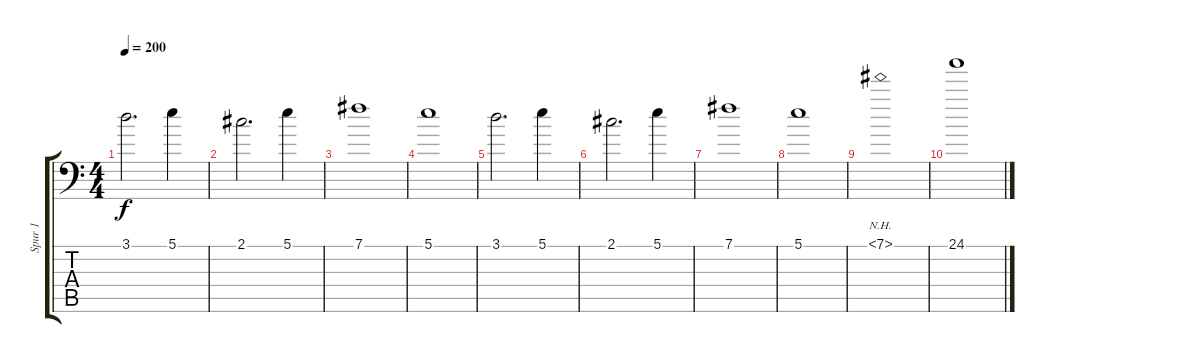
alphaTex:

\track ("Spur 1" "Spur 1") {instrument distortionguitar}
\staff {score tabs}
\tuning (B3 Gb3 D3 A2 E2 A1) {hide}
\ts (4 4)
\tempo 200
\clef f4
\ks c
3.1.2{d dy f} 5.1.4 |
2.1.2{d} 5.1.4 |
7.1.1 |
5.1.1 |
3.1.2{d} 5.1.4 |
2.1.2{d} 5.1.4 |
7.1.1 |
5.1.1 |
7.1{nh}.1 |
24.1.1
